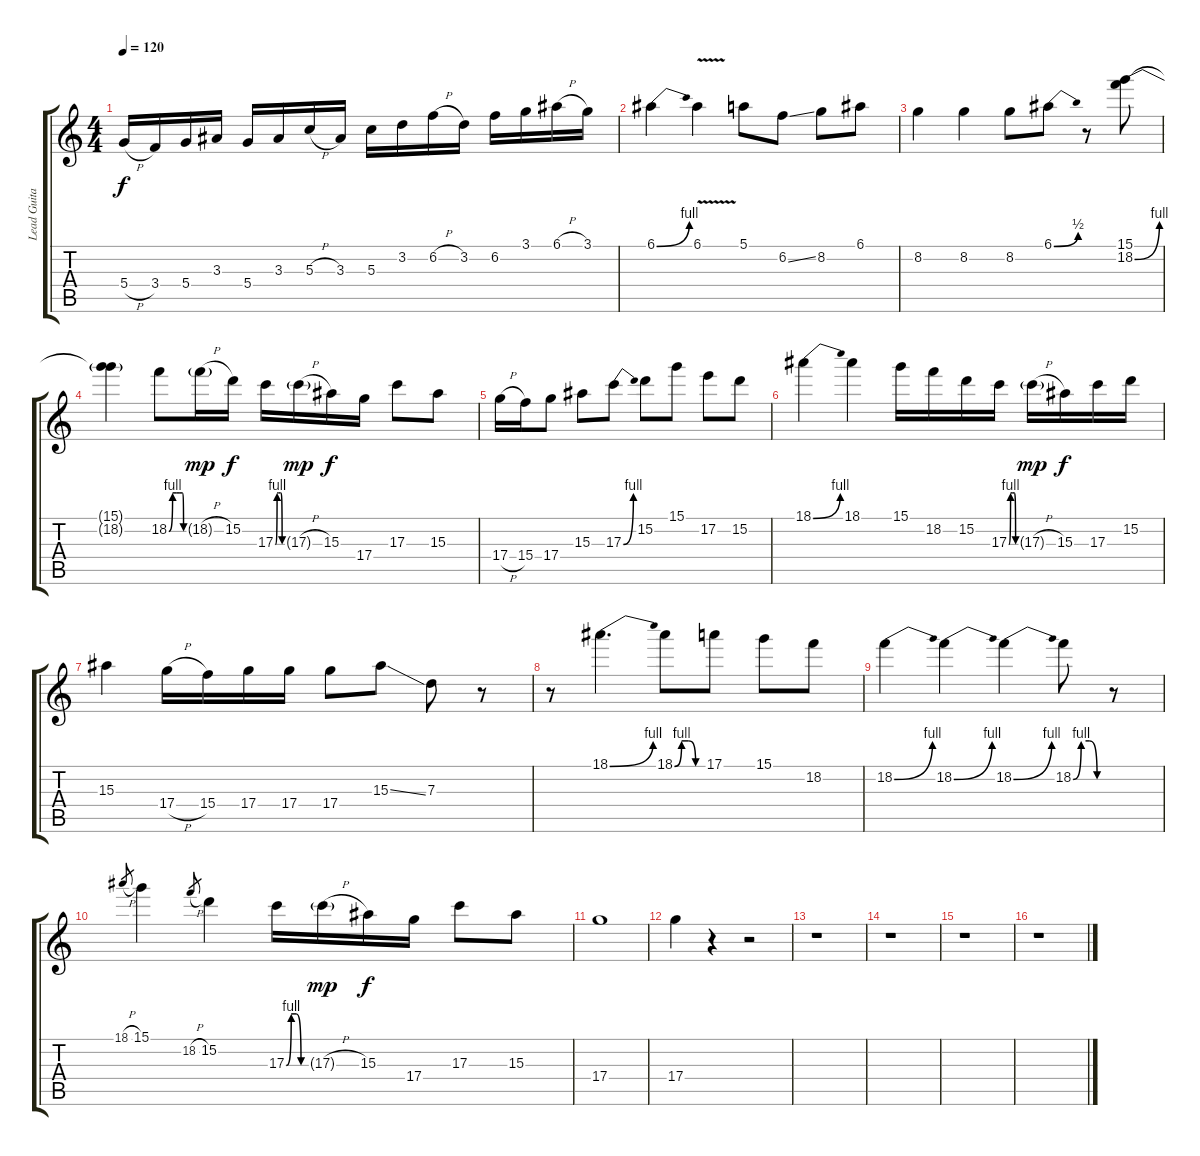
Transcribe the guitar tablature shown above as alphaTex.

\track ("Lead Guitar" "Lead Guita") {instrument distortionguitar}
\staff {score tabs}
\tuning (E4 B3 G3 D3 A2 E2) {hide}
\ts (4 4)
\tempo 120
\clef g2
\ks c
5.4{h}.16{dy f} 3.4.16 5.4.16 3.3.16 5.4.16 3.3.16 5.3{h}.16 3.3.16 5.3.16 3.2.16 6.2{h}.16 3.2.16 6.2.16 3.1.16 6.1{h}.16 3.1.16 |
6.1{be (bend 0 0 60 4)}.4 6.1{v}.4 5.1.8 6.2{ss}.8 8.2.8 6.1.8 |
8.2.4 8.2.4 8.2.8 6.1{be (bend 0 0 60 2)}.8 r.8 (15.1 18.2{be (bend 0 0 60 4)}).8 |
(15.1{t} 18.2{t}).4 18.2{be (custom 0 0 15 4 30 4 45 4 55 4 60 0)}.8 18.2{h g}.16{dy mp} 15.2.16{dy f} 17.3{be (custom 0 0 15 4 30 4 45 4 50 4 60 0)}.16 17.3{h g}.16{dy mp} 15.3.16{dy f} 17.4.16 17.3.8 15.3.8 |
17.4{h}.16 15.4.16 17.4.8 15.3.8 17.3{be (bend 0 0 60 4)}.8 15.2.8 15.1.8 17.2.8 15.2.8 |
18.1{be (bend 0 0 60 4)}.4 18.1.4 15.1.16 18.2.16 15.2.16 17.3{be (custom 0 0 15 4 30 4 50 4 60 0)}.16 17.3{h g}.16{dy mp} 15.3.16{dy f} 17.3.16 15.2.16 |
15.3.4 17.4{h}.16 15.4.16 17.4.16 17.4.16 17.4.8 15.3{ss}.8 7.3.8 r.8 |
r.8 18.1{be (bend 0 0 60 4)}.4{d} 18.1{be (custom 0 0 15 4 30 4 45 0 60 0)}.8 17.1.8 15.1.8 18.2.8 |
18.2{be (bend 0 0 60 4)}.4 18.2{be (bend 0 0 60 4)}.4 18.2{be (bend 0 0 60 4)}.4 18.2{be (custom 0 0 15 4 30 4 45 0 60 0)}.8 r.8 |
18.1{h}.8{gr} 15.1.4 18.2{h}.8{gr} 15.2.4 17.3{be (custom 0 0 15 4 30 4 45 0 60 0)}.16 17.3{h g}.16{dy mp} 15.3.16{dy f} 17.4.16 17.3.8 15.3.8 |
17.4.1 |
17.4.4 r.4 r.2 |
r.1 |
r.1 |
r.1 |
r.1
